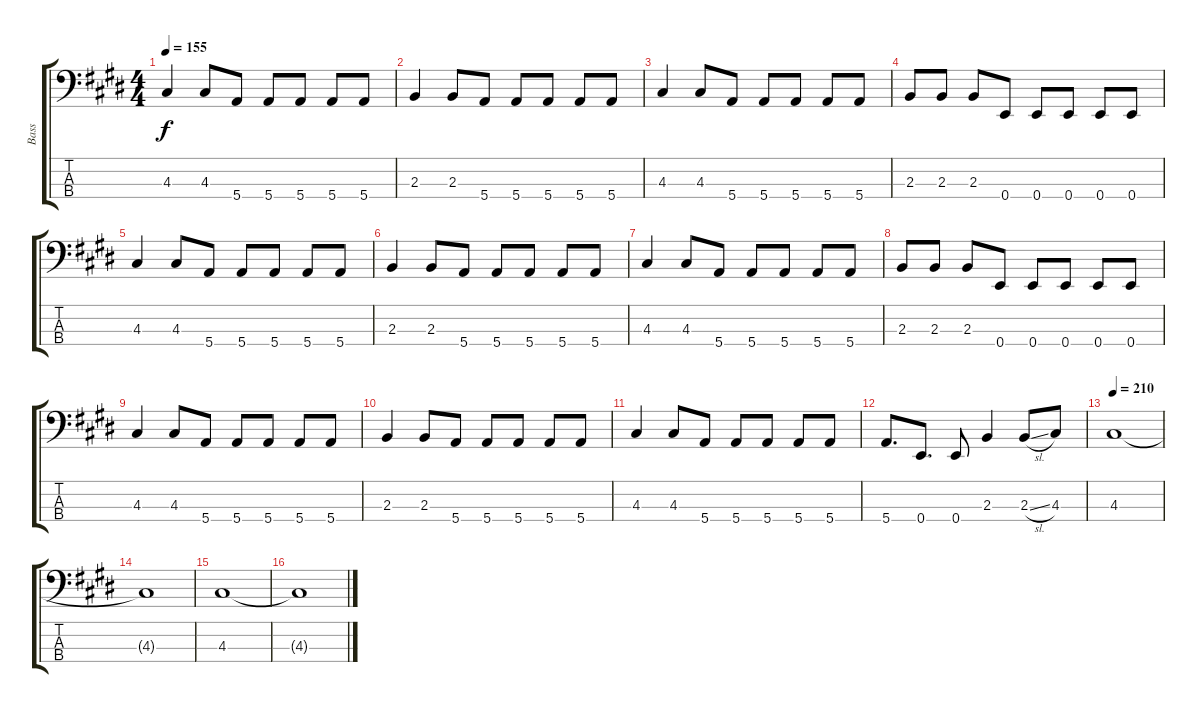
\track ("Bass" "Bass") {instrument electricbassfinger}
\staff {score tabs}
\tuning (G2 D2 A1 E1) {hide}
\ts (4 4)
\tempo 155
\clef f4
\ks e
4.3.4{dy f} 4.3.8 5.4.8 5.4.8 5.4.8 5.4.8 5.4.8 |
2.3.4 2.3.8 5.4.8 5.4.8 5.4.8 5.4.8 5.4.8 |
4.3.4 4.3.8 5.4.8 5.4.8 5.4.8 5.4.8 5.4.8 |
2.3.8 2.3.8 2.3.8 0.4.8 0.4.8 0.4.8 0.4.8 0.4.8 |
4.3.4 4.3.8 5.4.8 5.4.8 5.4.8 5.4.8 5.4.8 |
2.3.4 2.3.8 5.4.8 5.4.8 5.4.8 5.4.8 5.4.8 |
4.3.4 4.3.8 5.4.8 5.4.8 5.4.8 5.4.8 5.4.8 |
2.3.8 2.3.8 2.3.8 0.4.8 0.4.8 0.4.8 0.4.8 0.4.8 |
4.3.4 4.3.8 5.4.8 5.4.8 5.4.8 5.4.8 5.4.8 |
2.3.4 2.3.8 5.4.8 5.4.8 5.4.8 5.4.8 5.4.8 |
4.3.4 4.3.8 5.4.8 5.4.8 5.4.8 5.4.8 5.4.8 |
5.4.8{d} 0.4.8{d} 0.4.8 2.3.4 2.3{sl}.8 4.3.8 |
\tempo 210
4.3.1 |
4.3{t}.1 |
4.3.1 |
4.3{t}.1
